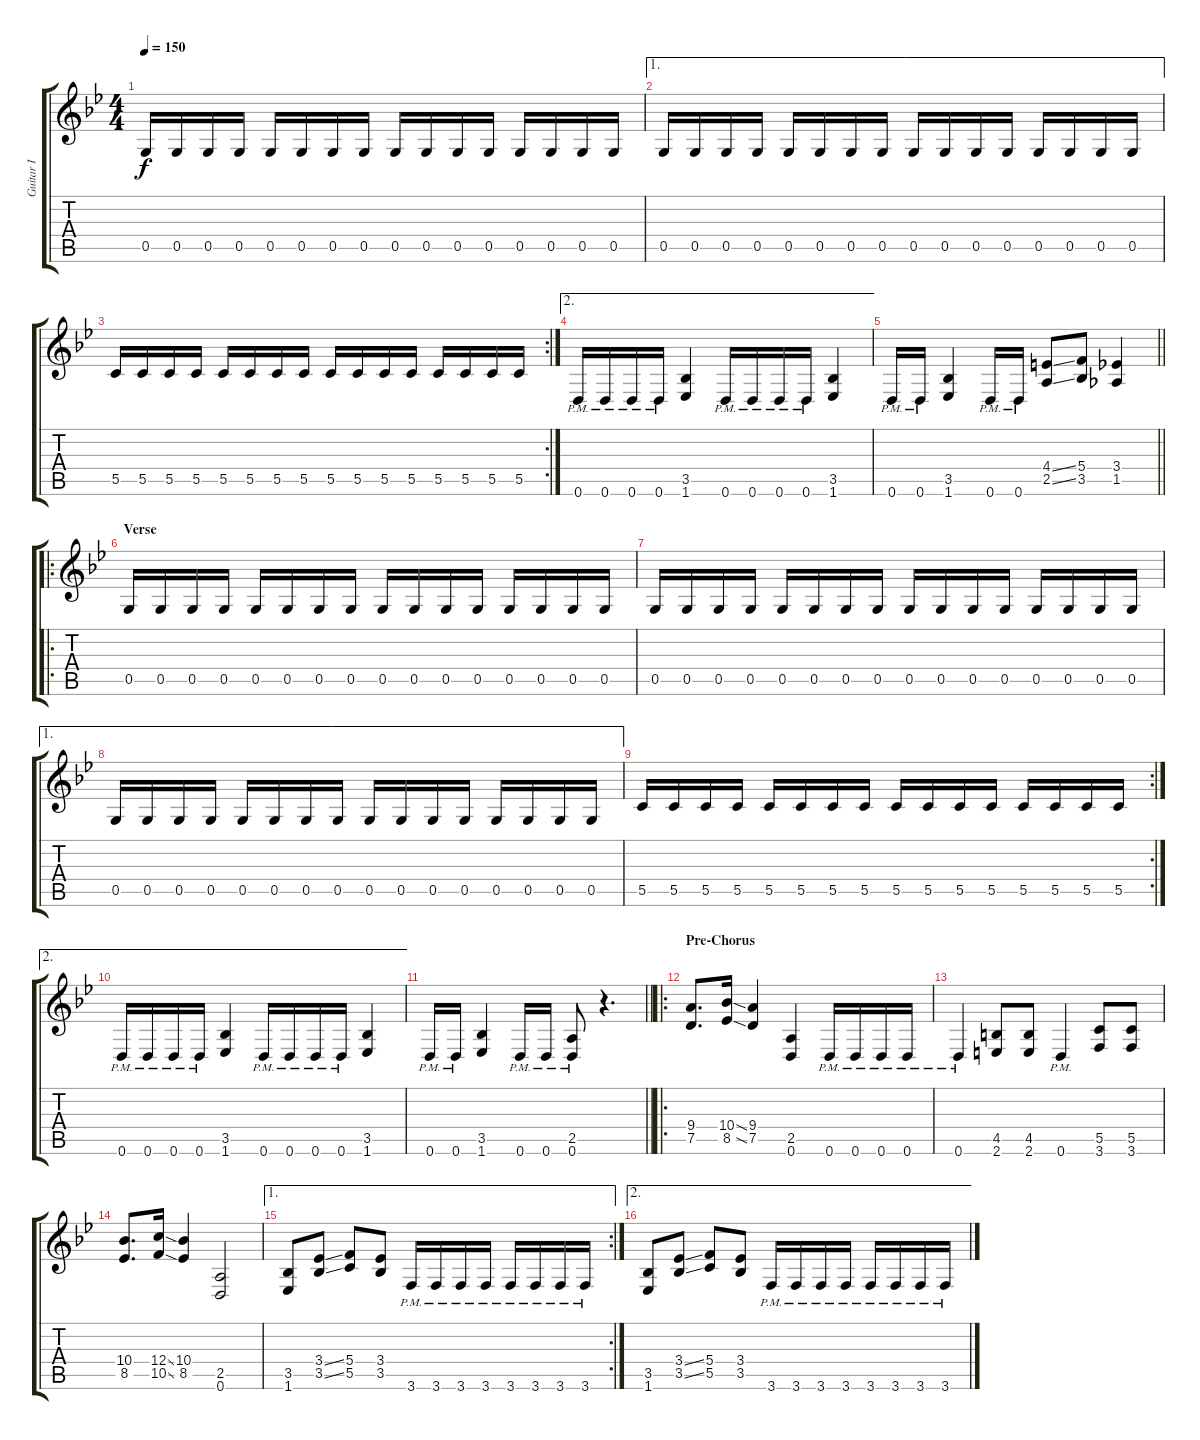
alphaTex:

\track ("Guitar I" "Guitar I") {instrument distortionguitar}
\staff {score tabs}
\tuning (D4 A3 F3 C3 G2 D2) {hide}
\ts (4 4)
\tempo 150
\clef g2
\ks gminor
0.5.16{dy f} 0.5.16 0.5.16 0.5.16 0.5.16 0.5.16 0.5.16 0.5.16 0.5.16 0.5.16 0.5.16 0.5.16 0.5.16 0.5.16 0.5.16 0.5.16 |
\ae 1
0.5.16 0.5.16 0.5.16 0.5.16 0.5.16 0.5.16 0.5.16 0.5.16 0.5.16 0.5.16 0.5.16 0.5.16 0.5.16 0.5.16 0.5.16 0.5.16 |
\rc 2
5.5.16 5.5.16 5.5.16 5.5.16 5.5.16 5.5.16 5.5.16 5.5.16 5.5.16 5.5.16 5.5.16 5.5.16 5.5.16 5.5.16 5.5.16 5.5.16 |
\ae 2
0.6{pm}.16 0.6{pm}.16 0.6{pm}.16 0.6{pm}.16 (3.5 1.6).4 0.6{pm}.16 0.6{pm}.16 0.6{pm}.16 0.6{pm}.16 (3.5 1.6).4 |
\barLineRight lightlight
0.6{pm}.16 0.6{pm}.16 (3.5 1.6).4 0.6{pm}.16 0.6{pm}.16 (4.4{ss} 2.5{ss}).8 (5.4 3.5).8 (3.4 1.5).4 |
\ro
\section ("" "Verse")
0.5.16 0.5.16 0.5.16 0.5.16 0.5.16 0.5.16 0.5.16 0.5.16 0.5.16 0.5.16 0.5.16 0.5.16 0.5.16 0.5.16 0.5.16 0.5.16 |
0.5.16 0.5.16 0.5.16 0.5.16 0.5.16 0.5.16 0.5.16 0.5.16 0.5.16 0.5.16 0.5.16 0.5.16 0.5.16 0.5.16 0.5.16 0.5.16 |
\ae 1
0.5.16 0.5.16 0.5.16 0.5.16 0.5.16 0.5.16 0.5.16 0.5.16 0.5.16 0.5.16 0.5.16 0.5.16 0.5.16 0.5.16 0.5.16 0.5.16 |
\rc 2
5.5.16 5.5.16 5.5.16 5.5.16 5.5.16 5.5.16 5.5.16 5.5.16 5.5.16 5.5.16 5.5.16 5.5.16 5.5.16 5.5.16 5.5.16 5.5.16 |
\ae 2
0.6{pm}.16 0.6{pm}.16 0.6{pm}.16 0.6{pm}.16 (3.5 1.6).4 0.6{pm}.16 0.6{pm}.16 0.6{pm}.16 0.6{pm}.16 (3.5 1.6).4 |
\barLineRight lightlight
0.6{pm}.16 0.6{pm}.16 (3.5 1.6).4 0.6{pm}.16 0.6{pm}.16 (2.5{pm} 0.6{pm}).8 r.4{d} |
\ro
\section ("" "Pre-Chorus")
(9.4 7.5).8{d} (10.4{ss} 8.5{ss}).16 (9.4 7.5).4 (2.5 0.6).4 0.6{pm}.16 0.6{pm}.16 0.6{pm}.16 0.6{pm}.16 |
0.6{pm}.4 (4.5 2.6).8 (4.5 2.6).8 0.6{pm}.4 (5.5 3.6).8 (5.5 3.6).8 |
(10.4 8.5).8{d} (12.4{ss} 10.5{ss}).16 (10.4 8.5).4 (2.5 0.6).2 |
\ae 1
\rc 2
(3.5 1.6).8 (3.4{ss} 3.5{ss}).8 (5.4 5.5).8 (3.4 3.5).8 3.6{pm}.16 3.6{pm}.16 3.6{pm}.16 3.6{pm}.16 3.6{pm}.16 3.6{pm}.16 3.6{pm}.16 3.6{pm}.16 |
\ae 2
(3.5 1.6).8 (3.4{ss} 3.5{ss}).8 (5.4 5.5).8 (3.4 3.5).8 3.6{pm}.16 3.6{pm}.16 3.6{pm}.16 3.6{pm}.16 3.6{pm}.16 3.6{pm}.16 3.6{pm}.16 3.6{pm}.16
